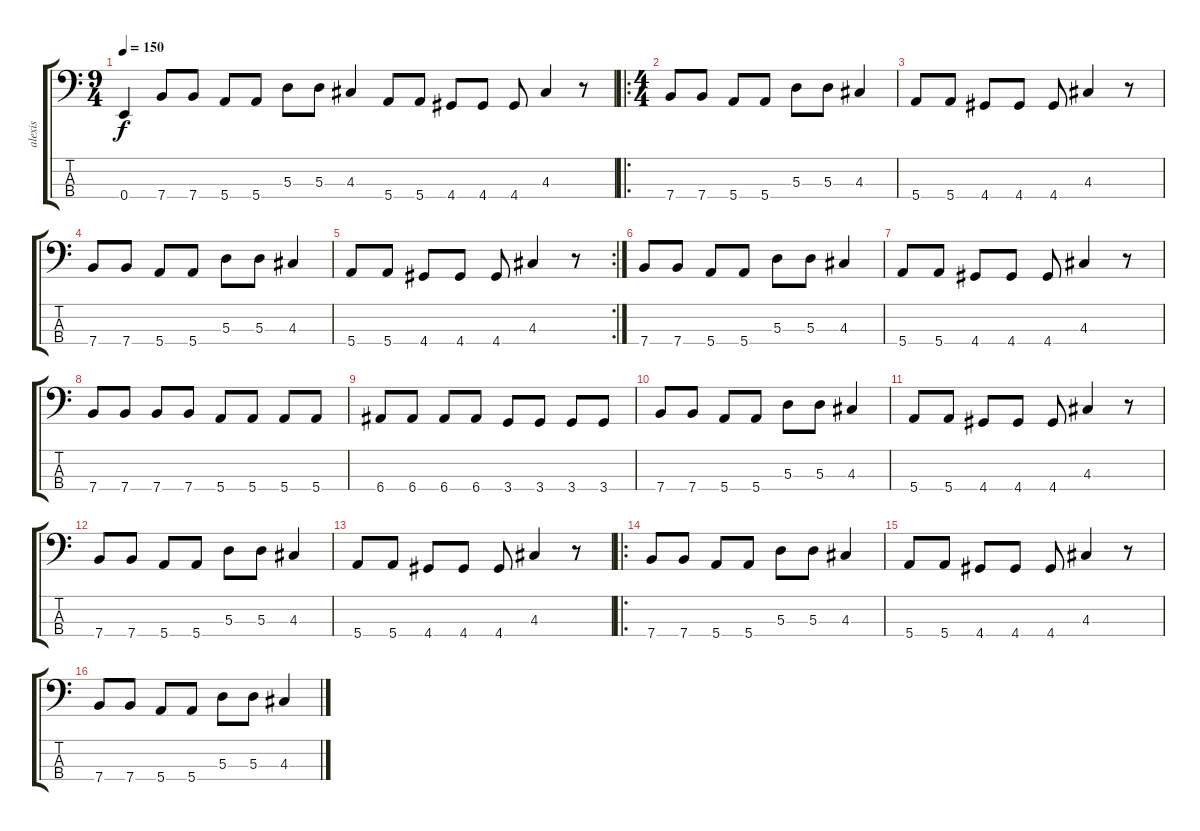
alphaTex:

\track ("alexis" "alexis") {instrument acousticbass}
\staff {score tabs}
\tuning (G2 D2 A1 E1) {hide}
\ts (9 4)
\tempo 150
\clef f4
\ks c
0.4.4{dy f instrument acousticbass} 7.4.8 7.4.8 5.4.8 5.4.8 5.3.8 5.3.8 4.3.4 5.4.8 5.4.8 4.4.8 4.4.8 4.4.8 4.3.4 r.8 |
\ro
\ts (4 4)
7.4.8 7.4.8 5.4.8 5.4.8 5.3.8 5.3.8 4.3.4 |
5.4.8 5.4.8 4.4.8 4.4.8 4.4.8 4.3.4 r.8 |
7.4.8 7.4.8 5.4.8 5.4.8 5.3.8 5.3.8 4.3.4 |
\rc 2
5.4.8 5.4.8 4.4.8 4.4.8 4.4.8 4.3.4 r.8 |
7.4.8 7.4.8 5.4.8 5.4.8 5.3.8 5.3.8 4.3.4 |
5.4.8 5.4.8 4.4.8 4.4.8 4.4.8 4.3.4 r.8 |
7.4.8 7.4.8 7.4.8 7.4.8 5.4.8 5.4.8 5.4.8 5.4.8 |
6.4.8 6.4.8 6.4.8 6.4.8 3.4.8 3.4.8 3.4.8 3.4.8 |
7.4.8 7.4.8 5.4.8 5.4.8 5.3.8 5.3.8 4.3.4 |
5.4.8 5.4.8 4.4.8 4.4.8 4.4.8 4.3.4 r.8 |
7.4.8 7.4.8 5.4.8 5.4.8 5.3.8 5.3.8 4.3.4 |
5.4.8 5.4.8 4.4.8 4.4.8 4.4.8 4.3.4 r.8 |
\ro
7.4.8 7.4.8 5.4.8 5.4.8 5.3.8 5.3.8 4.3.4 |
5.4.8 5.4.8 4.4.8 4.4.8 4.4.8 4.3.4 r.8 |
7.4.8 7.4.8 5.4.8 5.4.8 5.3.8 5.3.8 4.3.4
